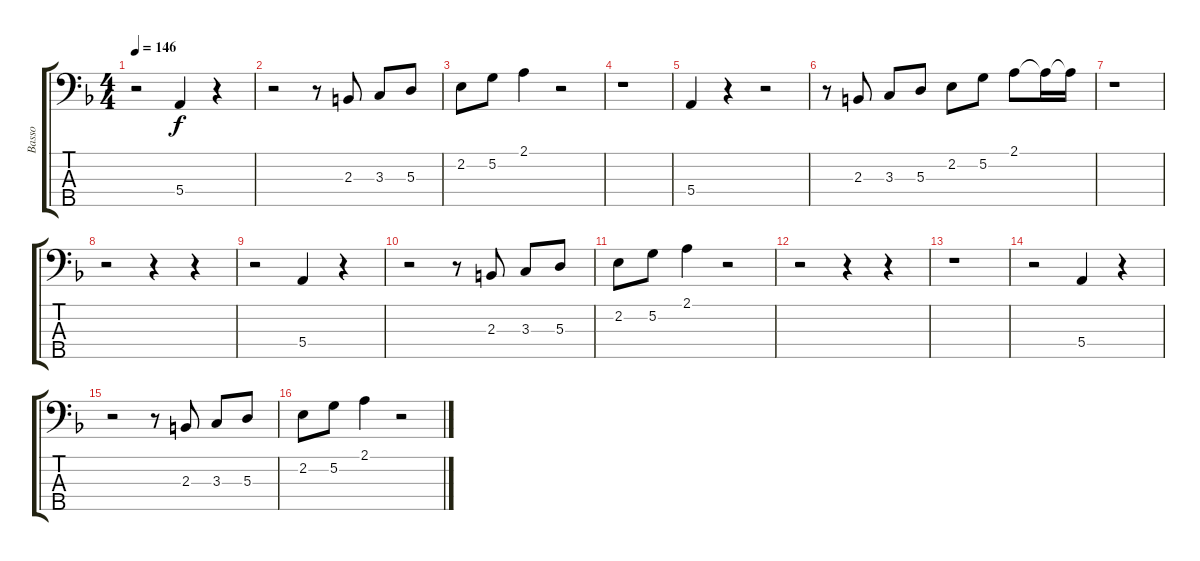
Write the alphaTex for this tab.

\track ("Basso" "Basso") {instrument electricbasspick}
\staff {score tabs}
\tuning (G2 D2 A1 E1 B0) {hide}
\ts (4 4)
\tempo 146
\clef f4
\ks dminor
r.2{dy f} 5.4.4 r.4 |
r.2 r.8 2.3.8 3.3.8 5.3.8 |
2.2.8 5.2.8 2.1.4 r.2 |
r.1 |
5.4.4 r.4 r.2 |
r.8 2.3.8 3.3.8 5.3.8 2.2.8 5.2.8 2.1.8 2.1{t}.16 2.1{t}.16 |
r.1 |
r.2 r.4 r.4 |
r.2 5.4.4 r.4 |
r.2 r.8 2.3.8 3.3.8 5.3.8 |
2.2.8 5.2.8 2.1.4 r.2 |
r.2 r.4 r.4 |
r.1 |
r.2 5.4.4 r.4 |
r.2 r.8 2.3.8 3.3.8 5.3.8 |
2.2.8 5.2.8 2.1.4 r.2
